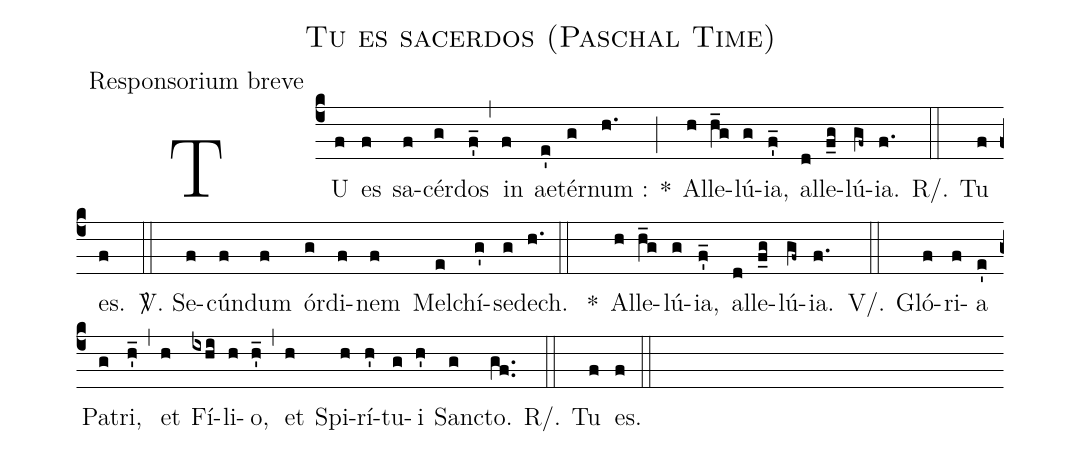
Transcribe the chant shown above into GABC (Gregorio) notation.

name:Tu es sacerdos (Paschal Time);
office-part:Responsorium breve;
%%
(c4) TU(f) es(f) sa(f)cér(g)dos(f'_) (,) in(f) ae(e')tér(g)num :(h.) *(;) Al(h)le(h_g)lú(g){ia},(f'_) al(d)le(f_g)lú(gf~){ia}.(f.) (::)
R/. Tu(f) es.(f) (::)
<sp>V/</sp>. Se(f)cún(f)dum(f) ór(g)di(f)nem(f) Mel(e)chí(g')se(g)dech.(h.) (::)
*() Al(h)le(h_g)lú(g){ia},(f'_) al(d)le(f_g)lú(gf~){ia}.(f.) (::)
V/. Gló(f)ri(f)a(e') Pa(g)tri,(h'_) (,) et(h) Fí(ixhi)li(h)o,(h'_) (,) et(h) Spi(h)rí(h')tu(g)i(h') San(g)cto.(gf..) (::)
R/. Tu(f) es.(f) (::)
